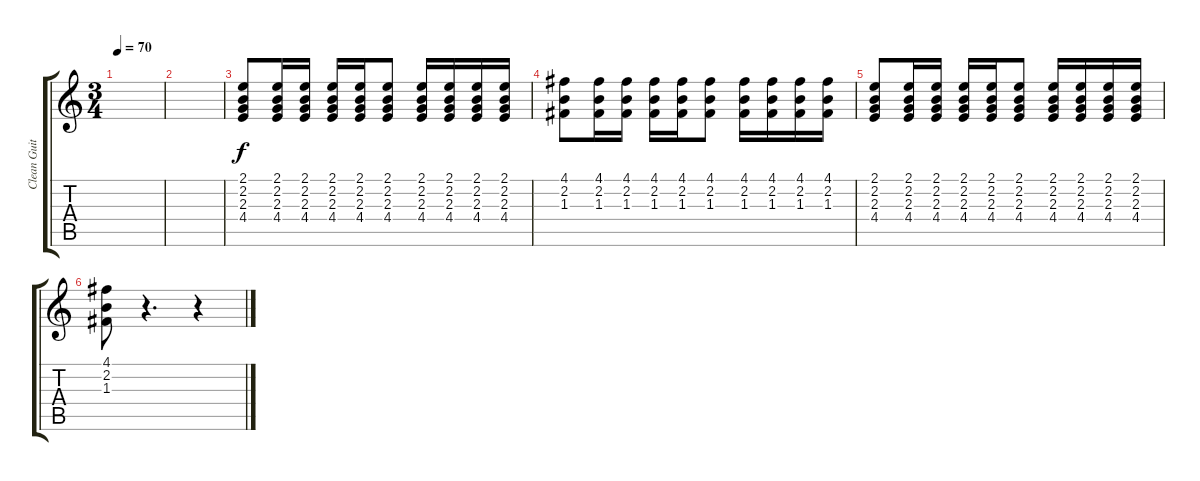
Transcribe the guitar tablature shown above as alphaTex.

\track ("Clean Guitar" "Clean Guit") {instrument acousticguitarnylon}
\staff {score tabs}
\tuning (D4 A3 F3 C3 G2 D2) {hide}
\ts (3 4)
\tempo 70
\clef g2
\ks c
|
|
(2.1 2.2 2.3 4.4).8 (2.1 2.2 2.3 4.4).16 (2.1 2.2 2.3 4.4).16 (2.1 2.2 2.3 4.4).16 (2.1 2.2 2.3 4.4).16 (2.1 2.2 2.3 4.4).8 (2.1 2.2 2.3 4.4).16 (2.1 2.2 2.3 4.4).16 (2.1 2.2 2.3 4.4).16 (2.1 2.2 2.3 4.4).16 |
(4.1 2.2 1.3).8 (4.1 2.2 1.3).16 (4.1 2.2 1.3).16 (4.1 2.2 1.3).16 (4.1 2.2 1.3).16 (4.1 2.2 1.3).8 (4.1 2.2 1.3).16 (4.1 2.2 1.3).16 (4.1 2.2 1.3).16 (4.1 2.2 1.3).16 |
(2.1 2.2 2.3 4.4).8 (2.1 2.2 2.3 4.4).16 (2.1 2.2 2.3 4.4).16 (2.1 2.2 2.3 4.4).16 (2.1 2.2 2.3 4.4).16 (2.1 2.2 2.3 4.4).8 (2.1 2.2 2.3 4.4).16 (2.1 2.2 2.3 4.4).16 (2.1 2.2 2.3 4.4).16 (2.1 2.2 2.3 4.4).16 |
(4.1 2.2 1.3).8 r.4{d} r.4
